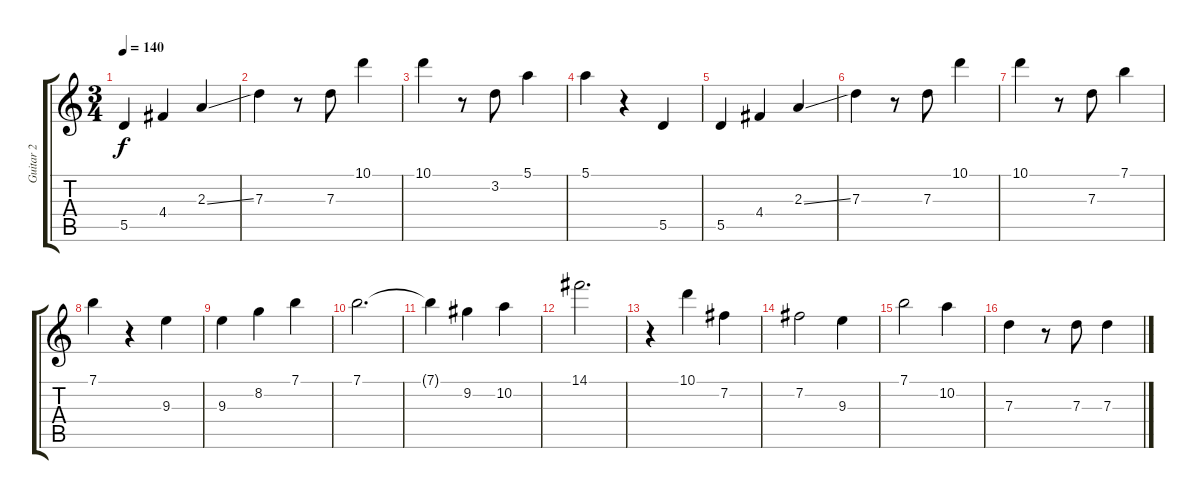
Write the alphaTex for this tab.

\track ("Guitar 2" "Guitar 2") {instrument acousticguitarsteel}
\staff {score tabs}
\tuning (E4 B3 G3 D3 A2 E2) {hide}
\ts (3 4)
\tempo 140
\clef g2
\ks c
5.5.4{dy f} 4.4.4 2.3{ss}.4 |
7.3.4 r.8 7.3.8 10.1.4 |
10.1.4 r.8 3.2.8 5.1.4 |
5.1.4 r.4 5.5.4 |
5.5.4 4.4.4 2.3{ss}.4 |
7.3.4 r.8 7.3.8 10.1.4 |
10.1.4 r.8 7.3.8 7.1.4 |
7.1.4 r.4 9.3.4 |
9.3.4 8.2.4 7.1.4 |
7.1.2{d} |
7.1{t}.4 9.2.4 10.2.4 |
14.1.2{d} |
r.4 10.1.4 7.2.4 |
7.2.2 9.3.4 |
7.1.2 10.2.4 |
7.3.4 r.8 7.3.8 7.3.4
